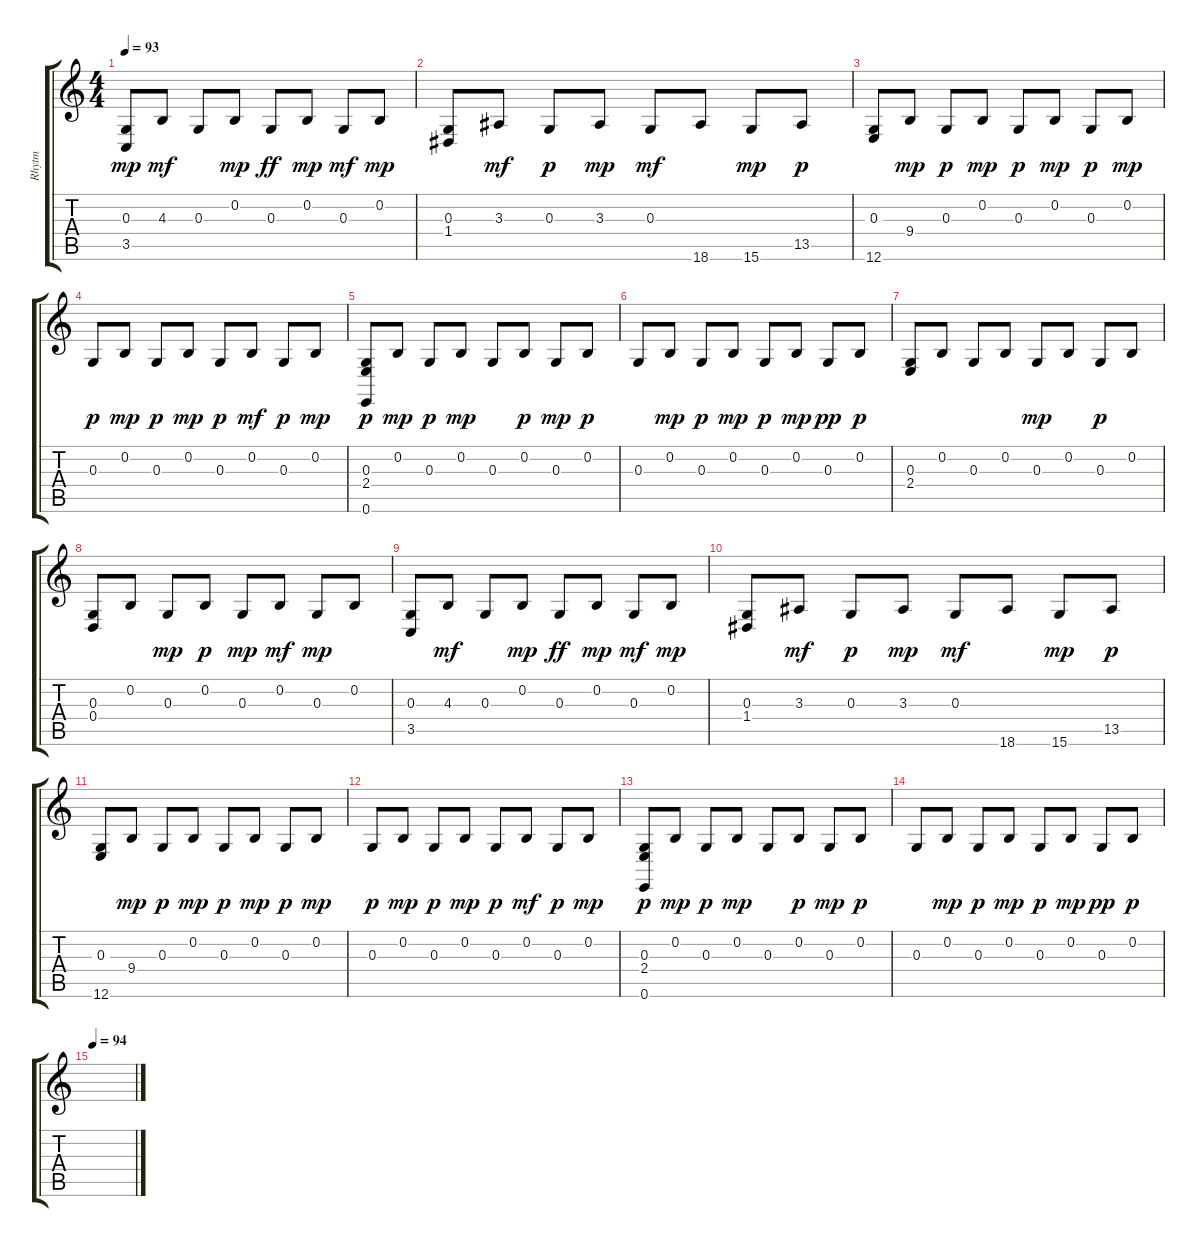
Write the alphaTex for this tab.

\track ("Rhytm" "Rhytm") {instrument acousticgrandpiano}
\staff {score tabs}
\tuning (E4 B3 G3 D3 A2 E2) {hide}
\ts (4 4)
\tempo 93
\clef g2
\ks c
(0.3 3.5).8{dy mp} 4.3.8{dy mf} 0.3.8 0.2.8{dy mp} 0.3.8{dy ff} 0.2.8{dy mp} 0.3.8{dy mf} 0.2.8{dy mp} |
(0.3 1.4).8 3.3.8{dy mf} 0.3.8{dy p} 3.3.8{dy mp} 0.3.8{dy mf} 18.6.8 15.6.8{dy mp} 13.5.8{dy p} |
(0.3 12.6).8 9.4.8{dy mp} 0.3.8{dy p} 0.2.8{dy mp} 0.3.8{dy p} 0.2.8{dy mp} 0.3.8{dy p} 0.2.8{dy mp} |
0.3.8{dy p} 0.2.8{dy mp} 0.3.8{dy p} 0.2.8{dy mp} 0.3.8{dy p} 0.2.8{dy mf} 0.3.8{dy p} 0.2.8{dy mp} |
(0.3 2.4 0.6).8{dy p} 0.2.8{dy mp} 0.3.8{dy p} 0.2.8{dy mp} 0.3.8 0.2.8{dy p} 0.3.8{dy mp} 0.2.8{dy p} |
0.3.8 0.2.8{dy mp} 0.3.8{dy p} 0.2.8{dy mp} 0.3.8{dy p} 0.2.8{dy mp} 0.3.8{dy pp} 0.2.8{dy p} |
(0.3 2.4).8 0.2.8 0.3.8 0.2.8 0.3.8{dy mp} 0.2.8 0.3.8{dy p} 0.2.8 |
(0.3 0.4).8 0.2.8 0.3.8{dy mp} 0.2.8{dy p} 0.3.8{dy mp} 0.2.8{dy mf} 0.3.8{dy mp} 0.2.8 |
(0.3 3.5).8 4.3.8{dy mf} 0.3.8 0.2.8{dy mp} 0.3.8{dy ff} 0.2.8{dy mp} 0.3.8{dy mf} 0.2.8{dy mp} |
(0.3 1.4).8 3.3.8{dy mf} 0.3.8{dy p} 3.3.8{dy mp} 0.3.8{dy mf} 18.6.8 15.6.8{dy mp} 13.5.8{dy p} |
(0.3 12.6).8 9.4.8{dy mp} 0.3.8{dy p} 0.2.8{dy mp} 0.3.8{dy p} 0.2.8{dy mp} 0.3.8{dy p} 0.2.8{dy mp} |
0.3.8{dy p} 0.2.8{dy mp} 0.3.8{dy p} 0.2.8{dy mp} 0.3.8{dy p} 0.2.8{dy mf} 0.3.8{dy p} 0.2.8{dy mp} |
(0.3 2.4 0.6).8{dy p} 0.2.8{dy mp} 0.3.8{dy p} 0.2.8{dy mp} 0.3.8 0.2.8{dy p} 0.3.8{dy mp} 0.2.8{dy p} |
0.3.8 0.2.8{dy mp} 0.3.8{dy p} 0.2.8{dy mp} 0.3.8{dy p} 0.2.8{dy mp} 0.3.8{dy pp} 0.2.8{dy p} |
\tempo 94
